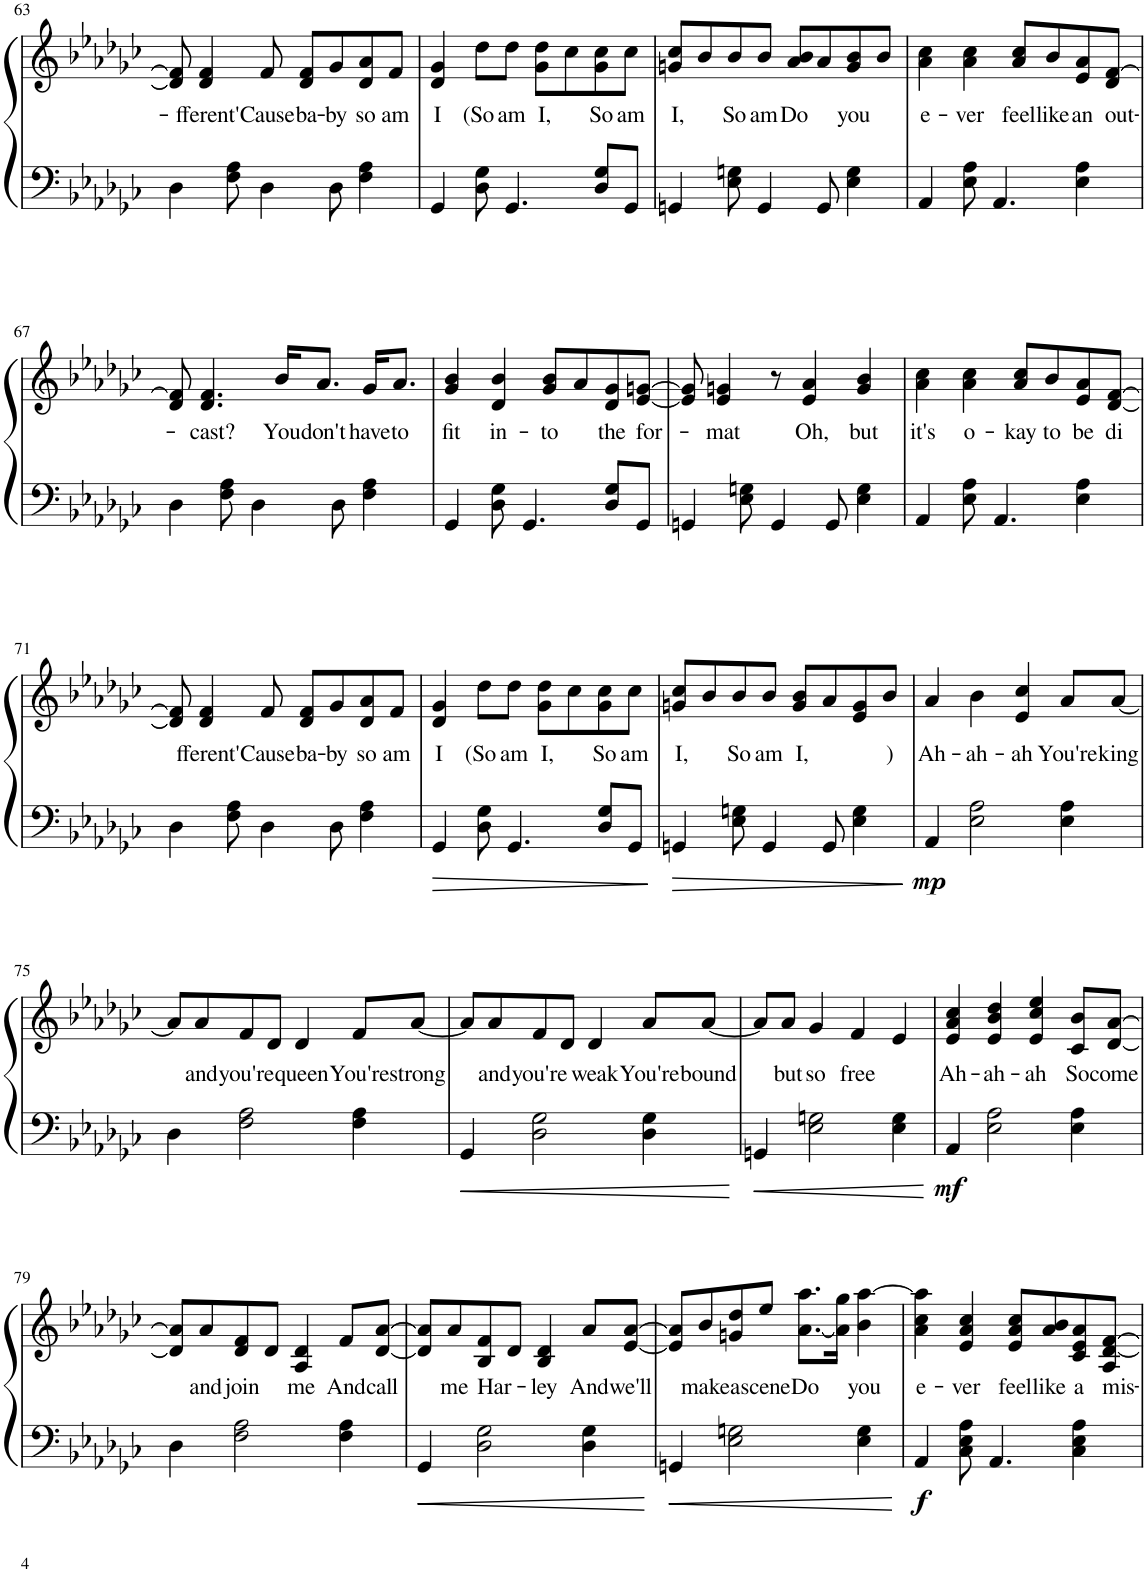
**kern	**kern	**text	**dynam
*part1	*part1	*part1	*part1
*staff2	*staff1	*staff1	*staff1/2
*I"Piano	*	*	*
*I'Pno.	*	*	*
!!LO:PB:g=z
*clefF4	*clefG2	*	*
*k[b-e-a-d-g-c-]	*k[b-e-a-d-g-c-]	*	*
*M4/4	*M4/4	*	*
=63	=63	=63	=63
4D-\	8d-/] 8f/]	.	.
!	!	!LO:LY:b	!
.	4d-/ 4f/	-fferent	.
8F\ 8A-\	.	.	.
!	!	!LO:LY:b	!
4D-\	8f/	'Cause	.
!	!	!LO:LY:b	!
.	8d-/ 8f/L	ba-	.
!	!	!LO:LY:b	!
8D-\	8g-/	-by	.
!	!	!LO:LY:b	!
4F\ 4A-\	8d-/ 8a-/	so	.
!	!	!LO:LY:b	!
.	8f/J	am	.
=64	=64	=64	=64
!	!	!LO:LY:b	!
4GG-/	4d-/ 4g-/	I	.
!	!	!LO:LY:b	!
8D-\ 8G-\	8dd-\L	(So	.
!	!	!LO:LY:b	!
4.GG-/	8dd-\J	am	.
!	!	!LO:LY:b	!
.	8g-\ 8dd-\L	I,	.
.	8cc-\	.	.
!	!	!LO:LY:b	!
8D-/ 8G-/L	8g-\ 8cc-\	So	.
!	!	!LO:LY:b	!
8GG-/J	8cc-\J	am	.
=65	=65	=65	=65
!	!	!LO:LY:b	!
4GGn/	8gn/ 8cc-/L	I,	.
.	8b-/	.	.
!	!	!LO:LY:b	!
8E-\ 8Gn\	8b-/	So	.
!	!	!LO:LY:b	!
4GG/	8b-/J	am	.
!	!	!LO:LY:b	!
.	8a-/ 8b-/L	Do	.
8GG/	8a-/	.	.
!	!	!LO:LY:b	!
4E-\ 4G\	8g/ 8b-/	you	.
.	8b-/J	.	.
=66	=66	=66	=66
!	!	!LO:LY:b	!
4AA-/	4a-\ 4cc-\	e-	.
!	!	!LO:LY:b	!
8E-\ 8A-\	4a-\ 4cc-\	-ver	.
4.AA-/	.	.	.
!	!	!LO:LY:b	!
.	8a-/ 8cc-/L	feel	.
!	!	!LO:LY:b	!
.	8b-/	like	.
!	!	!LO:LY:b	!
4E-\ 4A-\	8e-/ 8a-/	an	.
!	!	!LO:LY:b	!
.	8d-/ [8f/J	out-	.
!!LO:LB:g=z
=67	=67	=67	=67
4D-\	8d-/ 8f/]	.	.
!	!	!LO:LY:b	!
.	4.d-/ 4.f/	-cast?	.
8F\ 8A-\	.	.	.
4D-\	.	.	.
!	!	!LO:LY:b	!
.	16b-/KL	You	.
!	!	!LO:LY:b	!
.	8.a-/J	don't	.
8D-\	.	.	.
!	!	!LO:LY:b	!
4F\ 4A-\	16g-/KL	have	.
!	!	!LO:LY:b	!
.	8.a-/J	to	.
=68	=68	=68	=68
!	!	!LO:LY:b	!
4GG-/	4g-/ 4b-/	fit	.
!	!	!LO:LY:b	!
8D-\ 8G-\	4d-/ 4b-/	in-	.
4.GG-/	.	.	.
!	!	!LO:LY:b	!
.	8g-/ 8b-/L	to	.
.	8a-/	.	.
!	!	!LO:LY:b	!
8D-/ 8G-/L	8d-/ 8g-/	the	.
!	!	!LO:LY:b	!
8GG-/J	[8e-/ [8gn/J	for-	.
=69	=69	=69	=69
4GGn/	8e-/] 8g/]	.	.
!	!	!LO:LY:b	!
.	4e-/ 4gn/	-mat	.
8E-\ 8Gn\	.	.	.
4GG/	8r	.	.
!	!	!LO:LY:b	!
.	4e-/ 4a-/	Oh,	.
8GG/	.	.	.
!	!	!LO:LY:b	!
4E-\ 4G\	4g/ 4b-/	but	.
=70	=70	=70	=70
!	!	!LO:LY:b	!
4AA-/	4a-\ 4cc-\	it's	.
!	!	!LO:LY:b	!
8E-\ 8A-\	4a-\ 4cc-\	o-	.
4.AA-/	.	.	.
!	!	!LO:LY:b	!
.	8a-/ 8cc-/L	-kay	.
!	!	!LO:LY:b	!
.	8b-/	to	.
!	!	!LO:LY:b	!
4E-\ 4A-\	8e-/ 8a-/	be	.
!	!	!LO:LY:b	!
.	[8d-/ [8f/J	di	.
!!LO:LB:g=z
=71	=71	=71	=71
4D-\	8d-/] 8f/]	.	.
!	!	!LO:LY:b	!
.	4d-/ 4f/	fferent	.
8F\ 8A-\	.	.	.
!	!	!LO:LY:b	!
4D-\	8f/	'Cause	.
!	!	!LO:LY:b	!
.	8d-/ 8f/L	ba-	.
!	!	!LO:LY:b	!
8D-\	8g-/	-by	.
!	!	!LO:LY:b	!
4F\ 4A-\	8d-/ 8a-/	so	.
!	!	!LO:LY:b	!
.	8f/J	am	.
=72	=72	=72	=72
!	!	!LO:LY:b	!
4GG-/	4d-/ 4g-/	I	.
!	!	!LO:LY:b	!
8D-\ 8G-\	8dd-\L	(So	.
!	!	!LO:LY:b	!
4.GG-/	8dd-\J	am	.
!	!	!LO:LY:b	!
.	8g-\ 8dd-\L	I,	.
.	8cc-\	.	.
!	!	!LO:LY:b	!
8D-/ 8G-/L	8g-\ 8cc-\	So	.
!	!	!LO:LY:b	!
8GG-/J	8cc-\J	am	.
=73	=73	=73	=73
!	!	!LO:LY:b	!
4GGn/	8gn/ 8cc-/L	I,	.
.	8b-/	.	.
!	!	!LO:LY:b	!
8E-\ 8Gn\	8b-/	So	.
!	!	!LO:LY:b	!
4GG/	8b-/J	am	.
!	!	!LO:LY:b	!
.	8g/ 8b-/L	I,	.
8GG/	8a-/	.	.
4E-\ 4G\	8e-/ 8g/	.	.
!	!	!LO:LY:b	!
.	8b-/J	)	.
=74	=74	=74	=74
!	!	!LO:LY:b	!LO:DY:b=2
4AA-/	4a-/	Ah-	mp
!	!	!LO:LY:b	!
2E-\ 2A-\	4b-\	-ah-	.
!	!	!LO:LY:b	!
.	4e-/ 4cc-/	-ah	.
!	!	!LO:LY:b	!
4E-\ 4A-\	8a-/L	You're	.
!	!	!LO:LY:b	!
.	[8a-/J	king	.
!!LO:LB:g=z
=75	=75	=75	=75
4D-\	8a-/L]	.	.
!	!	!LO:LY:b	!
.	8a-/	and	.
!	!	!LO:LY:b	!
2F\ 2A-\	8f/	you're	.
.	8d-/J	.	.
!	!	!LO:LY:b	!
.	4d-/	queen	.
!	!	!LO:LY:b	!
4F\ 4A-\	8f/L	You're	.
!	!	!LO:LY:b	!
.	[8a-/J	strong	.
=76	=76	=76	=76
4GG-/	8a-/L]	.	.
!	!	!LO:LY:b	!
.	8a-/	and	.
!	!	!LO:LY:b	!
2D-\ 2G-\	8f/	you're	.
.	8d-/J	.	.
!	!	!LO:LY:b	!
.	4d-/	weak	.
!	!	!LO:LY:b	!
4D-\ 4G-\	8a-/L	You're	.
!	!	!LO:LY:b	!
.	[8a-/J	bound	.
=77	=77	=77	=77
4GGn/	8a-/L]	.	.
!	!	!LO:LY:b	!
.	8a-/J	but	.
!	!	!LO:LY:b	!
2E-\ 2Gn\	4g-/	so	.
!	!	!LO:LY:b	!
.	4f/	free	.
4E-\ 4G\	4e-/	.	.
=78	=78	=78	=78
!	!	!LO:LY:b	!LO:DY:b=2
4AA-/	4e-/ 4a-/ 4cc-/	Ah-	mf
!	!	!LO:LY:b	!
2E-\ 2A-\	4e-/ 4b-/ 4dd-/	-ah-	.
!	!	!LO:LY:b	!
.	4e-/ 4cc-/ 4ee-/	-ah	.
!	!	!LO:LY:b	!
4E-\ 4A-\	8c-/ 8b-/L	So	.
!	!	!LO:LY:b	!
.	[8d-/ [8a-/J	come	.
!!LO:LB:g=z
=79	=79	=79	=79
4D-\	8d-/] 8a-/]L	.	.
!	!	!LO:LY:b	!
.	8a-/	and	.
!	!	!LO:LY:b	!
2F\ 2A-\	8d-/ 8f/	join	.
.	8d-/J	.	.
!	!	!LO:LY:b	!
.	4A-/ 4d-/	me	.
!	!	!LO:LY:b	!
4F\ 4A-\	8f/L	And	.
!	!	!LO:LY:b	!
.	[8d-/ [8a-/J	call	.
=80	=80	=80	=80
4GG-/	8d-/] 8a-/]L	.	.
!	!	!LO:LY:b	!
.	8a-/	me	.
!	!	!LO:LY:b	!
2D-\ 2G-\	8B-/ 8f/	Har-	.
.	8d-/J	.	.
!	!	!LO:LY:b	!
.	4B-/ 4d-/	-ley	.
!	!	!LO:LY:b	!
4D-\ 4G-\	8a-/L	And	.
!	!	!LO:LY:b	!
.	[8e-/ [8a-/J	we'll	.
=81	=81	=81	=81
4GGn/	8e-/] 8a-/]L	.	.
!	!	!LO:LY:b	!
.	8b-/	make	.
!	!	!LO:LY:b	!
2E-\ 2Gn\	8gn/ 8dd-/	a	.
!	!	!LO:LY:b	!
.	8ee-/J	scene	.
!	!	!LO:LY:b	!
.	[8.a-\ 8.aa-\L	Do	.
.	16a-\] 16gg-\Jk	.	.
!	!	!LO:LY:b	!
4E-\ 4G\	4b-\ [4aa-\	you	.
=82	=82	=82	=82
!	!	!LO:LY:b	!LO:DY:b=2
4AA-/	4a-\ 4cc-\ 4aa-\]	e-	f
!	!	!LO:LY:b	!
8C-\ 8E-\ 8A-\	4e-/ 4a-/ 4cc-/	-ver	.
4.AA-/	.	.	.
!	!	!LO:LY:b	!
.	8e-/ 8a-/ 8cc-/L	feel	.
!	!	!LO:LY:b	!
.	8a-/ 8b-/	like	.
!	!	!LO:LY:b	!
4C-\ 4E-\ 4A-\	8c-/ 8e-/ 8a-/	a	.
!	!	!LO:LY:b	!
.	8A-/ [8d-/ [8f/J	mis-	.
=	=	=	=
*-	*-	*-	*-
